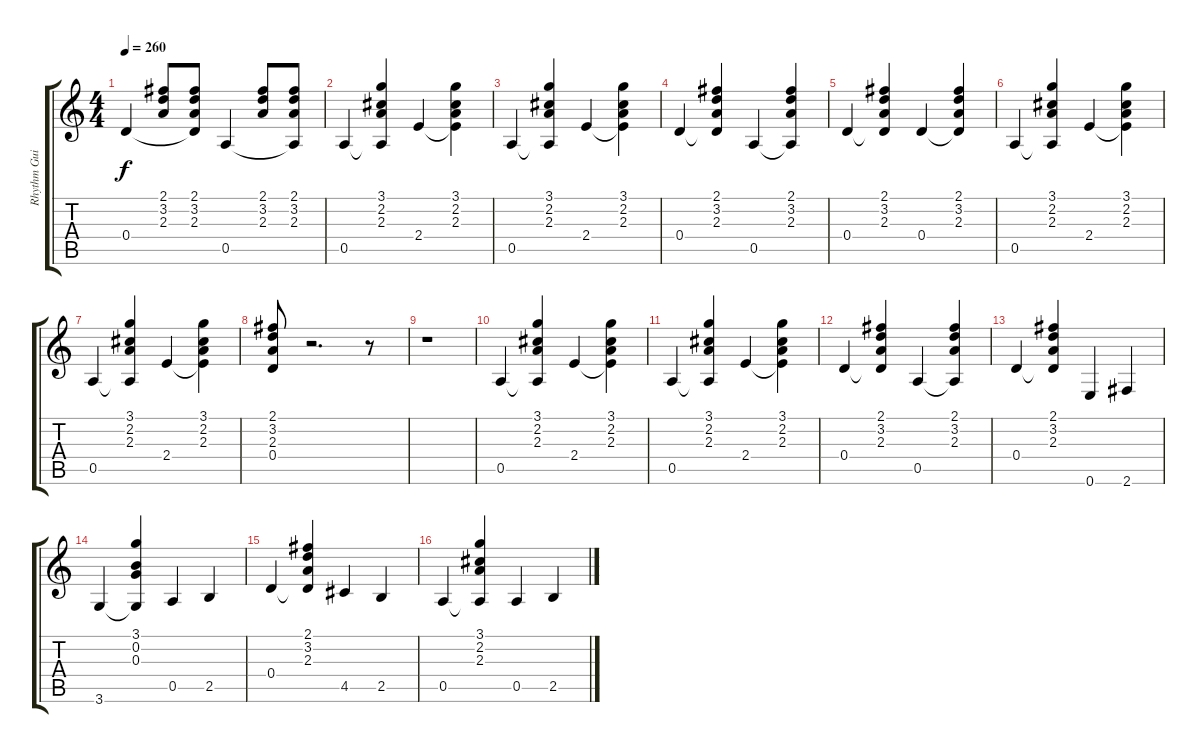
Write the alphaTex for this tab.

\track ("Rhythm Guitar" "Rhythm Gui") {instrument acousticguitarsteel}
\staff {score tabs}
\tuning (E4 B3 G3 D3 A2 E2) {hide}
\ts (4 4)
\tempo 260
\clef g2
\ks c
0.4.4{dy f volume 7} (2.1 3.2 2.3).8 (2.1 3.2 2.3 0.4{t}).8 0.5.4 (2.1 3.2 2.3).8 (2.1 3.2 2.3 0.5{t}).8 |
0.5.4 (3.1 2.2 2.3 0.5{t}).4 2.4.4 (3.1 2.2 2.3 2.4{t}).4 |
0.5.4 (3.1 2.2 2.3 0.5{t}).4 2.4.4 (3.1 2.2 2.3 2.4{t}).4 |
0.4.4 (2.1 3.2 2.3 0.4{t}).4 0.5.4 (2.1 3.2 2.3 0.5{t}).4 |
0.4.4 (2.1 3.2 2.3 0.4{t}).4 0.4.4 (2.1 3.2 2.3 0.4{t}).4 |
0.5.4 (3.1 2.2 2.3 0.5{t}).4 2.4.4 (3.1 2.2 2.3 2.4{t}).4 |
0.5.4 (3.1 2.2 2.3 0.5{t}).4 2.4.4 (3.1 2.2 2.3 2.4{t}).4 |
(2.1 3.2 2.3 0.4).8 r.2{d} r.8 |
r.1 |
0.5.4 (3.1 2.2 2.3 0.5{t}).4 2.4.4 (3.1 2.2 2.3 2.4{t}).4 |
0.5.4 (3.1 2.2 2.3 0.5{t}).4 2.4.4 (3.1 2.2 2.3 2.4{t}).4 |
0.4.4 (2.1 3.2 2.3 0.4{t}).4 0.5.4 (2.1 3.2 2.3 0.5{t}).4 |
0.4.4 (2.1 3.2 2.3 0.4{t}).4 0.6.4{volume 10} 2.6.4 |
3.6.4 (3.1 0.2 0.3 3.6{t}).4 0.5.4 2.5.4 |
0.4.4 (2.1 3.2 2.3 0.4{t}).4 4.5.4 2.5.4 |
0.5.4 (3.1 2.2 2.3 0.5{t}).4 0.5.4 2.5.4
